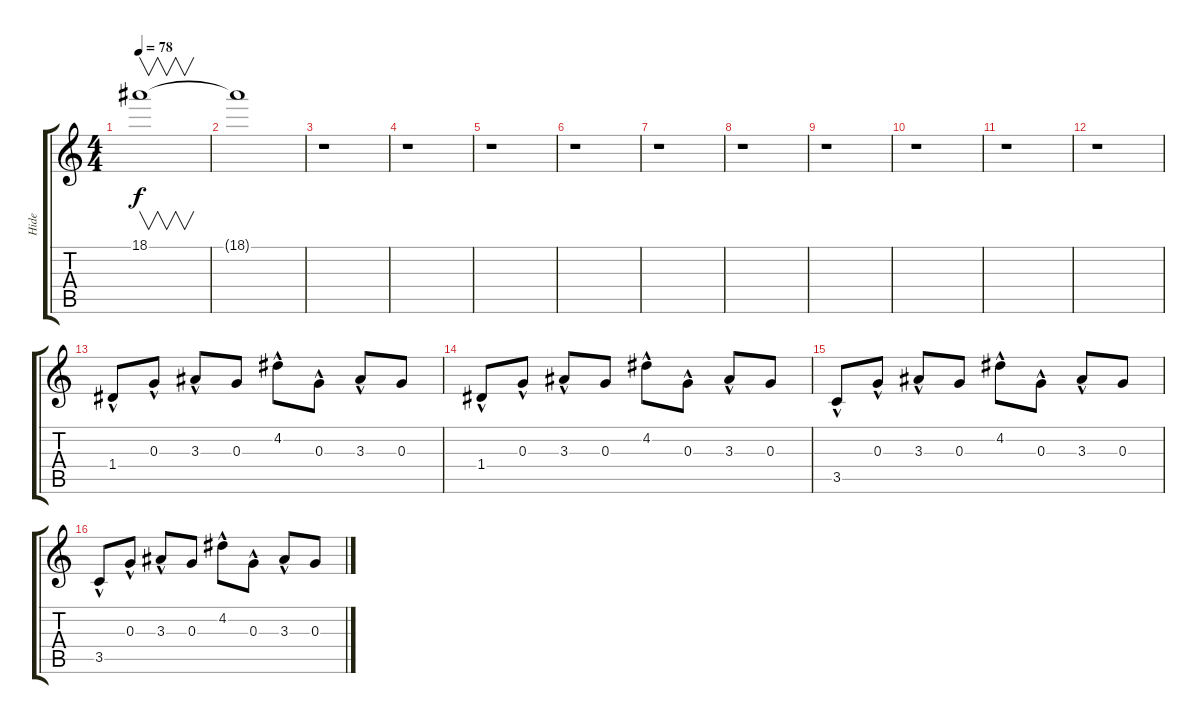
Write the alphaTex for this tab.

\track ("Hide" "Hide") {instrument distortionguitar}
\staff {score tabs}
\tuning (E4 B3 G3 D3 A2 E2) {hide}
\ts (4 4)
\tempo 78
\clef g2
\ks c
18.1.1{v dy f} |
18.1{t}.1 |
r.1 |
r.1 |
r.1 |
r.1 |
r.1 |
r.1 |
r.1 |
r.1 |
r.1 |
r.1 |
1.4{hac}.8{instrument acousticguitarsteel} 0.3{hac}.8 3.3{hac}.8 0.3.8 4.2{hac}.8 0.3{hac}.8 3.3{hac}.8 0.3.8 |
1.4{hac}.8 0.3{hac}.8 3.3{hac}.8 0.3.8 4.2{hac}.8 0.3{hac}.8 3.3{hac}.8 0.3.8 |
3.5{hac}.8 0.3{hac}.8 3.3{hac}.8 0.3.8 4.2{hac}.8 0.3{hac}.8 3.3{hac}.8 0.3.8 |
3.5{hac}.8 0.3{hac}.8 3.3{hac}.8 0.3.8 4.2{hac}.8 0.3{hac}.8 3.3{hac}.8 0.3.8
